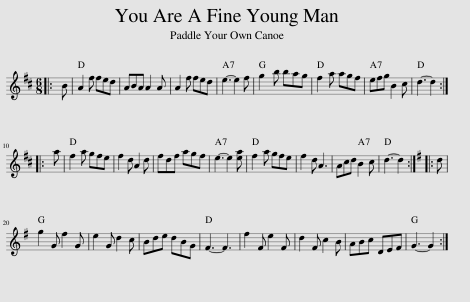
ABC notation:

X:1
L:1/8
M:6/8
I:linebreak $
K:D
V:1 treble
V:1
|: B | A2 f fed | ABA A2 A | A2 f fed | e3- e2 f | %5
 g2 b bag | f2 a agf | efg B2 c | d3- d2 ::$ a | %10
 f2 a gfe | f2 d A2 d | fdf agf | e3- e2 [ea] | f2 a gfe | %15
 f2 d A3 | Acd B2 c | d3- d2 ::[K:G] d |$ g2 G f2 G | %20
 e2 G d2 c | Bde dBG | F3- F3 | f2 F e2 F | d2 F c2 B | %25
 ABc DEF | G3- G2 :| %27
